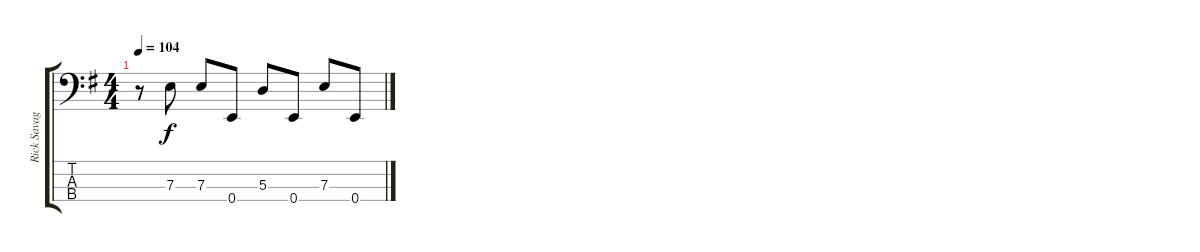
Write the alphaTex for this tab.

\track ("Rick Savage" "Rick Savag") {instrument electricbasspick}
\staff {score tabs}
\tuning (G2 D2 A1 E1) {hide}
\ts (4 4)
\tempo 104
\clef f4
\ks eminor
r.8{dy f} 7.3.8 7.3.8 0.4.8 5.3.8 0.4.8 7.3.8 0.4.8
